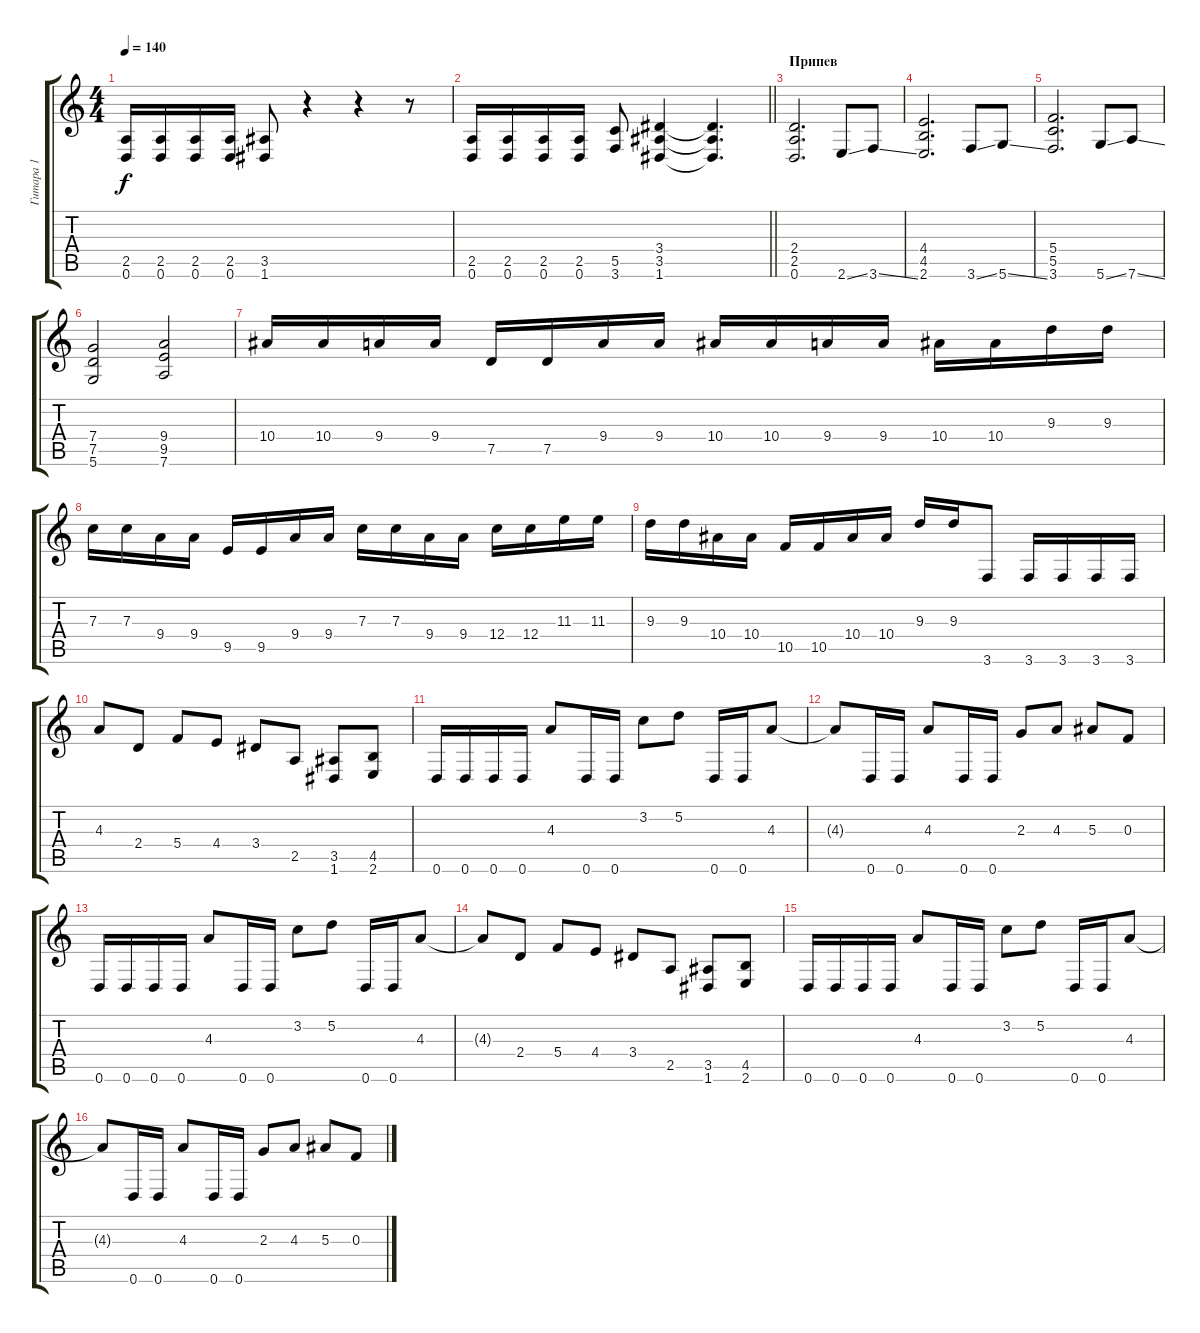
\track ("Гитара 1" "Гитара 1") {instrument distortionguitar}
\staff {score tabs}
\tuning (D4 A3 F3 C3 G2 D2) {hide}
\ts (4 4)
\tempo 140
\clef g2
\ks c
(2.5 0.6).16{dy f} (2.5 0.6).16 (2.5 0.6).16 (2.5 0.6).16 (3.5 1.6).8 r.4 r.4 r.8 |
\barLineRight lightlight
(2.5 0.6).16 (2.5 0.6).16 (2.5 0.6).16 (2.5 0.6).16 (5.5 3.6).8 (3.4 3.5 1.6).4 (3.4{t} 3.5{t} 1.6{t}).4{d} |
\section ("" "Припев")
(2.4 2.5 0.6).2{d} 2.6{ss}.8 3.6{ss}.8 |
(4.4 4.5 2.6).2{d} 3.6{ss}.8 5.6{ss}.8 |
(5.4 5.5 3.6).2{d} 5.6{ss}.8 7.6{ss}.8 |
(7.4 7.5 5.6).2 (9.4 9.5 7.6).2 |
10.4.16 10.4.16 9.4.16 9.4.16 7.5.16 7.5.16 9.4.16 9.4.16 10.4.16 10.4.16 9.4.16 9.4.16 10.4.16 10.4.16 9.3.16 9.3.16 |
7.3.16 7.3.16 9.4.16 9.4.16 9.5.16 9.5.16 9.4.16 9.4.16 7.3.16 7.3.16 9.4.16 9.4.16 12.4.16 12.4.16 11.3.16 11.3.16 |
9.3.16 9.3.16 10.4.16 10.4.16 10.5.16 10.5.16 10.4.16 10.4.16 9.3.16 9.3.16 3.6.8 3.6.16 3.6.16 3.6.16 3.6.16 |
4.3.8 2.4.8 5.4.8 4.4.8 3.4.8 2.5.8 (3.5 1.6).8 (4.5 2.6).8 |
0.6.16 0.6.16 0.6.16 0.6.16 4.3.8 0.6.16 0.6.16 3.2.8 5.2.8 0.6.16 0.6.16 4.3.8 |
4.3{t}.8 0.6.16 0.6.16 4.3.8 0.6.16 0.6.16 2.3.8 4.3.8 5.3.8 0.3.8 |
0.6.16 0.6.16 0.6.16 0.6.16 4.3.8 0.6.16 0.6.16 3.2.8 5.2.8 0.6.16 0.6.16 4.3.8 |
4.3{t}.8 2.4.8 5.4.8 4.4.8 3.4.8 2.5.8 (3.5 1.6).8 (4.5 2.6).8 |
0.6.16 0.6.16 0.6.16 0.6.16 4.3.8 0.6.16 0.6.16 3.2.8 5.2.8 0.6.16 0.6.16 4.3.8 |
4.3{t}.8 0.6.16 0.6.16 4.3.8 0.6.16 0.6.16 2.3.8 4.3.8 5.3.8 0.3.8
